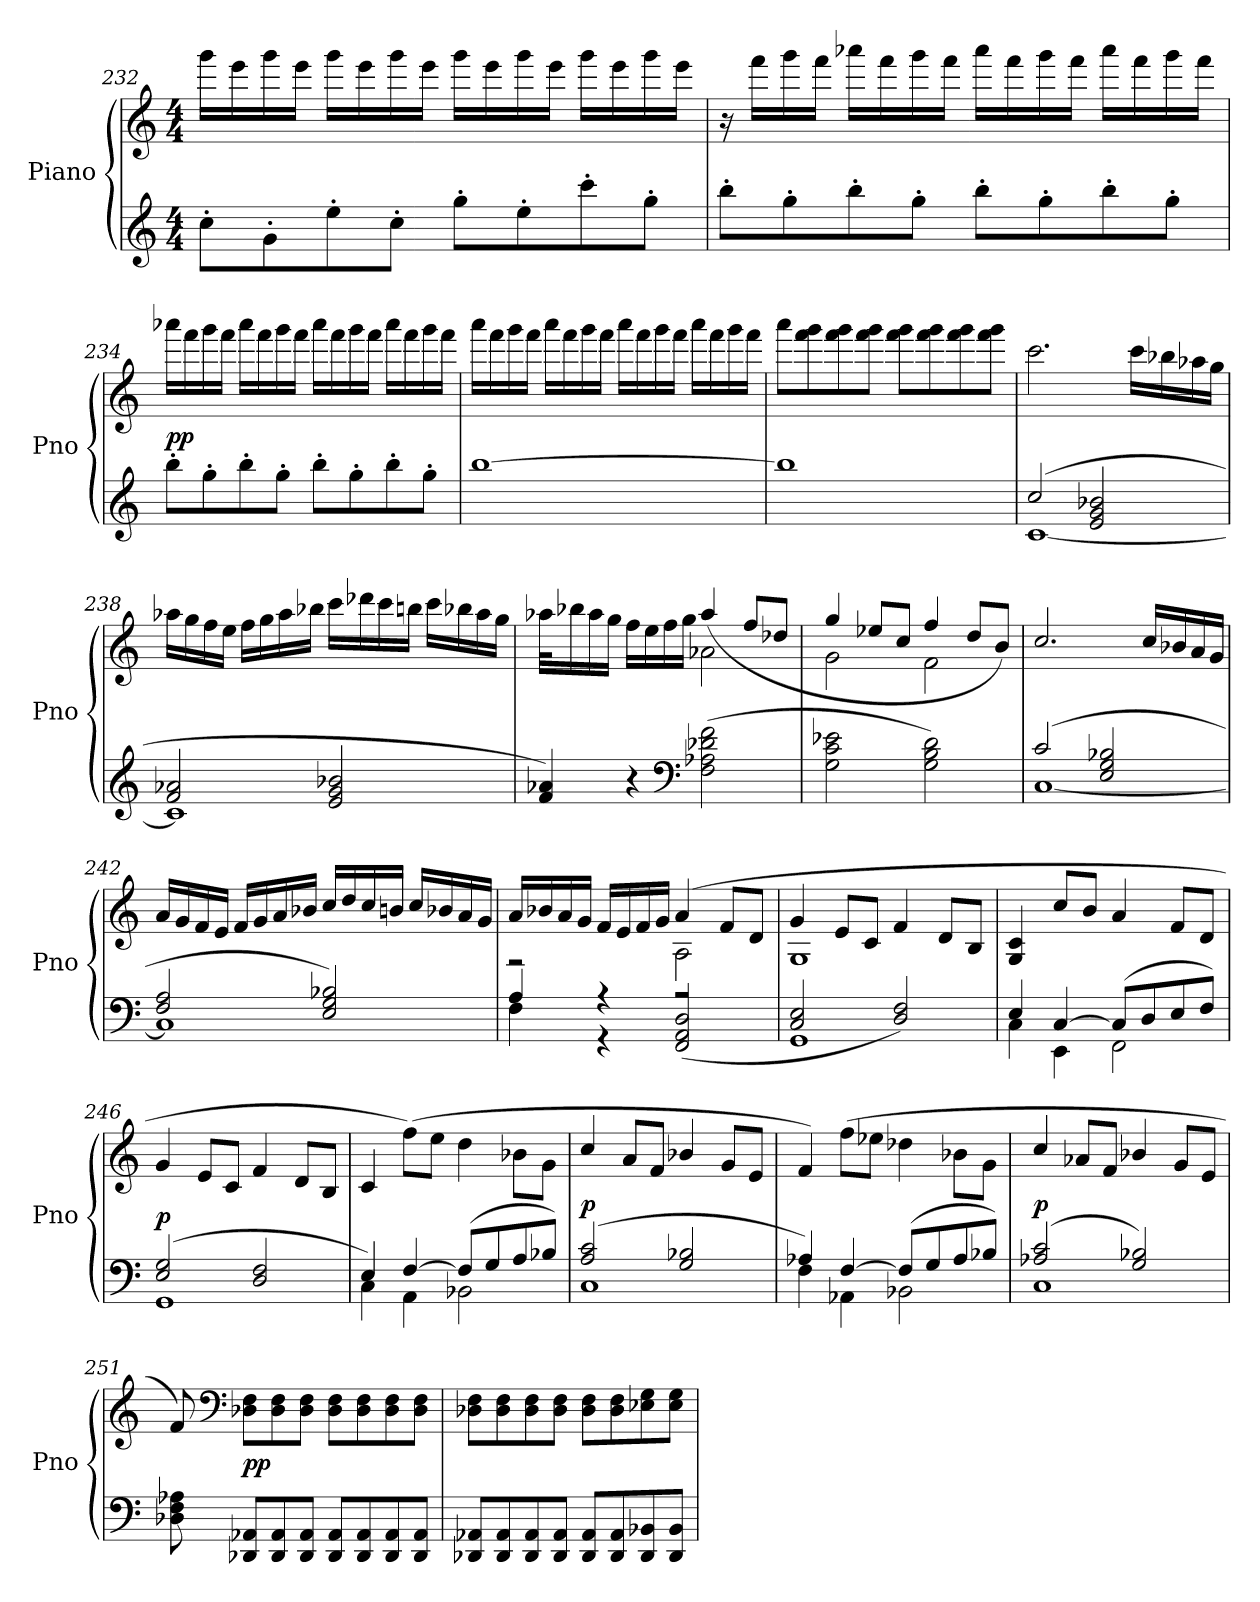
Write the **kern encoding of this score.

**kern	**kern	**dynam
*part1	*part1	*part1
*staff2	*staff1	*staff1/2
*I"Piano	*	*
*I'Pno	*	*
*clefG2	*clefG2	*
*k[]	*k[]	*
*C:	*C:	*
*M4/4	*M4/4	*
=232	=232	=232
8cc'\L	16ggg\LL	.
.	16eee\	.
8g'\	16ggg\	.
.	16eee\JJ	.
8ee'\	16ggg\LL	.
.	16eee\	.
8cc'\J	16ggg\	.
.	16eee\JJ	.
8gg'\L	16ggg\LL	.
.	16eee\	.
8ee'\	16ggg\	.
.	16eee\JJ	.
8ccc'\	16ggg\LL	.
.	16eee\	.
8gg'\J	16ggg\	.
.	16eee\JJ	.
=233	=233	=233
8bb'\L	16r	.
.	16fff\LL	.
8gg'\	16ggg\	.
.	16fff\JJ	.
8bb'\	16aaa-X\LL	.
.	16fff\	.
8gg'\J	16ggg\	.
.	16fff\JJ	.
8bb'\L	16aaa-\LL	.
.	16fff\	.
8gg'\	16ggg\	.
.	16fff\JJ	.
8bb'\	16aaa-\LL	.
.	16fff\	.
8gg'\J	16ggg\	.
.	16fff\JJ	.
=234	=234	=234
8bb'\L	16aaa-X\LL	pp
.	16fff\	.
8gg'\	16ggg\	.
.	16fff\JJ	.
8bb'\	16aaa-\LL	.
.	16fff\	.
8gg'\J	16ggg\	.
.	16fff\JJ	.
8bb'\L	16aaa-\LL	.
.	16fff\	.
8gg'\	16ggg\	.
.	16fff\JJ	.
8bb'\	16aaa-\LL	.
.	16fff\	.
8gg'\J	16ggg\	.
.	16fff\JJ	.
=235	=235	=235
[1bb	16aaa\LL	.
.	16fff\	.
.	16ggg\	.
.	16fff\JJ	.
.	16aaa\LL	.
.	16fff\	.
.	16ggg\	.
.	16fff\JJ	.
.	16aaa\LL	.
.	16fff\	.
.	16ggg\	.
.	16fff\JJ	.
.	16aaa\LL	.
.	16fff\	.
.	16ggg\	.
.	16fff\JJ	.
=236	=236	=236
1bb]	8aaa\L	.
.	8fff\ 8ggg\	.
.	8fff\ 8ggg\	.
.	8fff\ 8ggg\J	.
.	8fff\ 8ggg\L	.
.	8fff\ 8ggg\	.
.	8fff\ 8ggg\	.
.	8fff\ 8ggg\J	.
=237	=237	=237
*^	*	*
(2cc/	[1c	2.ccc\	.
2e/ 2g/ 2b-X/	.	.	.
.	.	16ccc\LL	.
.	.	16bb-X\	.
.	.	16aa-X\	.
.	.	16gg\JJ	.
=238	=238	=238	=238
2f/ 2a-X/	1c]	16aa-X\LL	.
.	.	16gg\	.
.	.	16ff\	.
.	.	16ee\JJ	.
.	.	16ff\LL	.
.	.	16gg\	.
.	.	16aa-\	.
.	.	16bb-X\JJ	.
2e/ 2g/ 2b-X/	.	16ccc\LL	.
.	.	16ddd-X\	.
.	.	16ccc\	.
.	.	16bbn\JJ	.
.	.	16ccc\LL	.
.	.	16bb-X\	.
.	.	16aa-\	.
.	.	16gg\JJ	.
*v	*v	*	*
=239	=239	=239
*	*^	*
4f/ 4a-X/)	16aa-X\LL	2r	.
.	16bb-X\	.	.
.	16aa-\	.	.
.	16gg\JJ	.	.
4r	16ff\LL	.	.
.	16ee\	.	.
.	16ff\	.	.
.	16gg\JJ	.	.
*clefF4	*	*	*
(2F\ 2A-X\ 2d-X\ 2f\	2a-X\	(4aa-/	.
.	.	8ff/L	.
.	.	8dd-X/J	.
=240	=240	=240	=240
2G\ 2c\ 2e-X\	4gg/	2g\	.
.	8ee-X/L	.	.
.	8cc/J	.	.
2G\ 2B\ 2d\)	4ff/	2f\	.
.	8dd/L	.	.
.	8b/J)	.	.
*	*v	*v	*
=241	=241	=241
*^	*	*
(2c/	[1C	2.cc/	.
2E/ 2G/ 2B-X/	.	.	.
.	.	16cc/LL	.
.	.	16b-X/	.
.	.	16a/	.
.	.	16g/JJ	.
=242	=242	=242	=242
2F/ 2A/	1C]	16a/LL	.
.	.	16g/	.
.	.	16f/	.
.	.	16e/JJ	.
.	.	16f/LL	.
.	.	16g/	.
.	.	16a/	.
.	.	16b-X/JJ	.
2E/ 2G/ 2B-X/)	.	16cc/LL	.
.	.	16dd/	.
.	.	16cc/	.
.	.	16bn/JJ	.
.	.	16cc/LL	.
.	.	16b-X/	.
.	.	16a/	.
.	.	16g/JJ	.
=243	=243	=243	=243
*	*	*^	*
4A/	4F\	16a/LL	2r	.
.	.	16b-X/	.	.
.	.	16a/	.	.
.	.	16g/JJ	.	.
4r	4r	16f/LL	.	.
.	.	16e/	.	.
.	.	16f/	.	.
.	.	16g/JJ	.	.
2r	(2FF/ 2AA/ 2D/	(4a/	2A\	.
.	.	8f/L	.	.
.	.	8d/J	.	.
=244	=244	=244	=244	=244
2C/ 2E/	1GG	4g/	1G	.
.	.	8e/L	.	.
.	.	8c/J	.	.
2D/ 2F/)	.	4f/	.	.
.	.	8d/L	.	.
.	.	8B/J	.	.
*	*	*v	*v	*
=245	=245	=245	=245
4E/	4C\	4G/ 4c/	.
[4C/	4EE\	8cc/L	.
.	.	8b/J	.
(8C/L]	2FF\	4a/	.
8D/	.	.	.
8E/	.	8f/L	.
8F/J)	.	8d/J	.
=246	=246	=246	=246
(2E/ 2G/	1GG	4g/	p
.	.	8e/L	.
.	.	8c/J	.
2D/ 2F/	.	4f/	.
.	.	8d/L	.
.	.	8B/J	.
=247	=247	=247	=247
4E/)	4C\	4c/	.
[4F/	4AA\	(8ff\L)	.
.	.	8ee\J	.
(8F/L]	2BB-X\	4dd\	.
8G/	.	.	.
8A/	.	8b-X\L	.
8B-X/J)	.	8g\J	.
=248	=248	=248	=248
(2A/ 2c/	1C	4cc/	p
.	.	8a/L	.
.	.	8f/J	.
2G/ 2B-X/	.	4b-X/	.
.	.	8g/L	.
.	.	8e/J	.
=249	=249	=249	=249
4A-X/)	4F\	4f/)	.
[4F/	4AA-X\	(8ff\L	.
.	.	8ee-X\J	.
(8F/L]	2BB-X\	4dd-X\	.
8G/	.	.	.
8A-/	.	8b-X\L	.
8B-X/J)	.	8g\J	.
=250	=250	=250	=250
(2A-X/ 2c/	1C	4cc/	p
.	.	8a-X/L	.
.	.	8f/J	.
2G/ 2B-X/)	.	4b-X/	.
.	.	8g/L	.
.	.	8e/J	.
*v	*v	*	*
=251	=251	=251
8D-X\ 8F\ 8A-X\	8f/)	.
*	*clefF4	*
8DD-X/ 8AA-X/L	8D-X\ 8F\L	pp
8DD-/ 8AA-/	8D-\ 8F\	.
8DD-/ 8AA-/J	8D-\ 8F\J	.
8DD-/ 8AA-/L	8D-\ 8F\L	.
8DD-/ 8AA-/	8D-\ 8F\	.
8DD-/ 8AA-/	8D-\ 8F\	.
8DD-/ 8AA-/J	8D-\ 8F\J	.
=252	=252	=252
8DD-X/ 8AA-X/L	8D-X\ 8F\L	.
8DD-/ 8AA-/	8D-\ 8F\	.
8DD-/ 8AA-/	8D-\ 8F\	.
8DD-/ 8AA-/J	8D-\ 8F\J	.
8DD-/ 8AA-/L	8D-\ 8F\L	.
8DD-/ 8AA-/	8D-\ 8F\	.
8DD-/ 8BB-X/	8E-X\ 8G\	.
8DD-/ 8BB-/J	8E-\ 8G\J	.
=	=	=
*-	*-	*-
